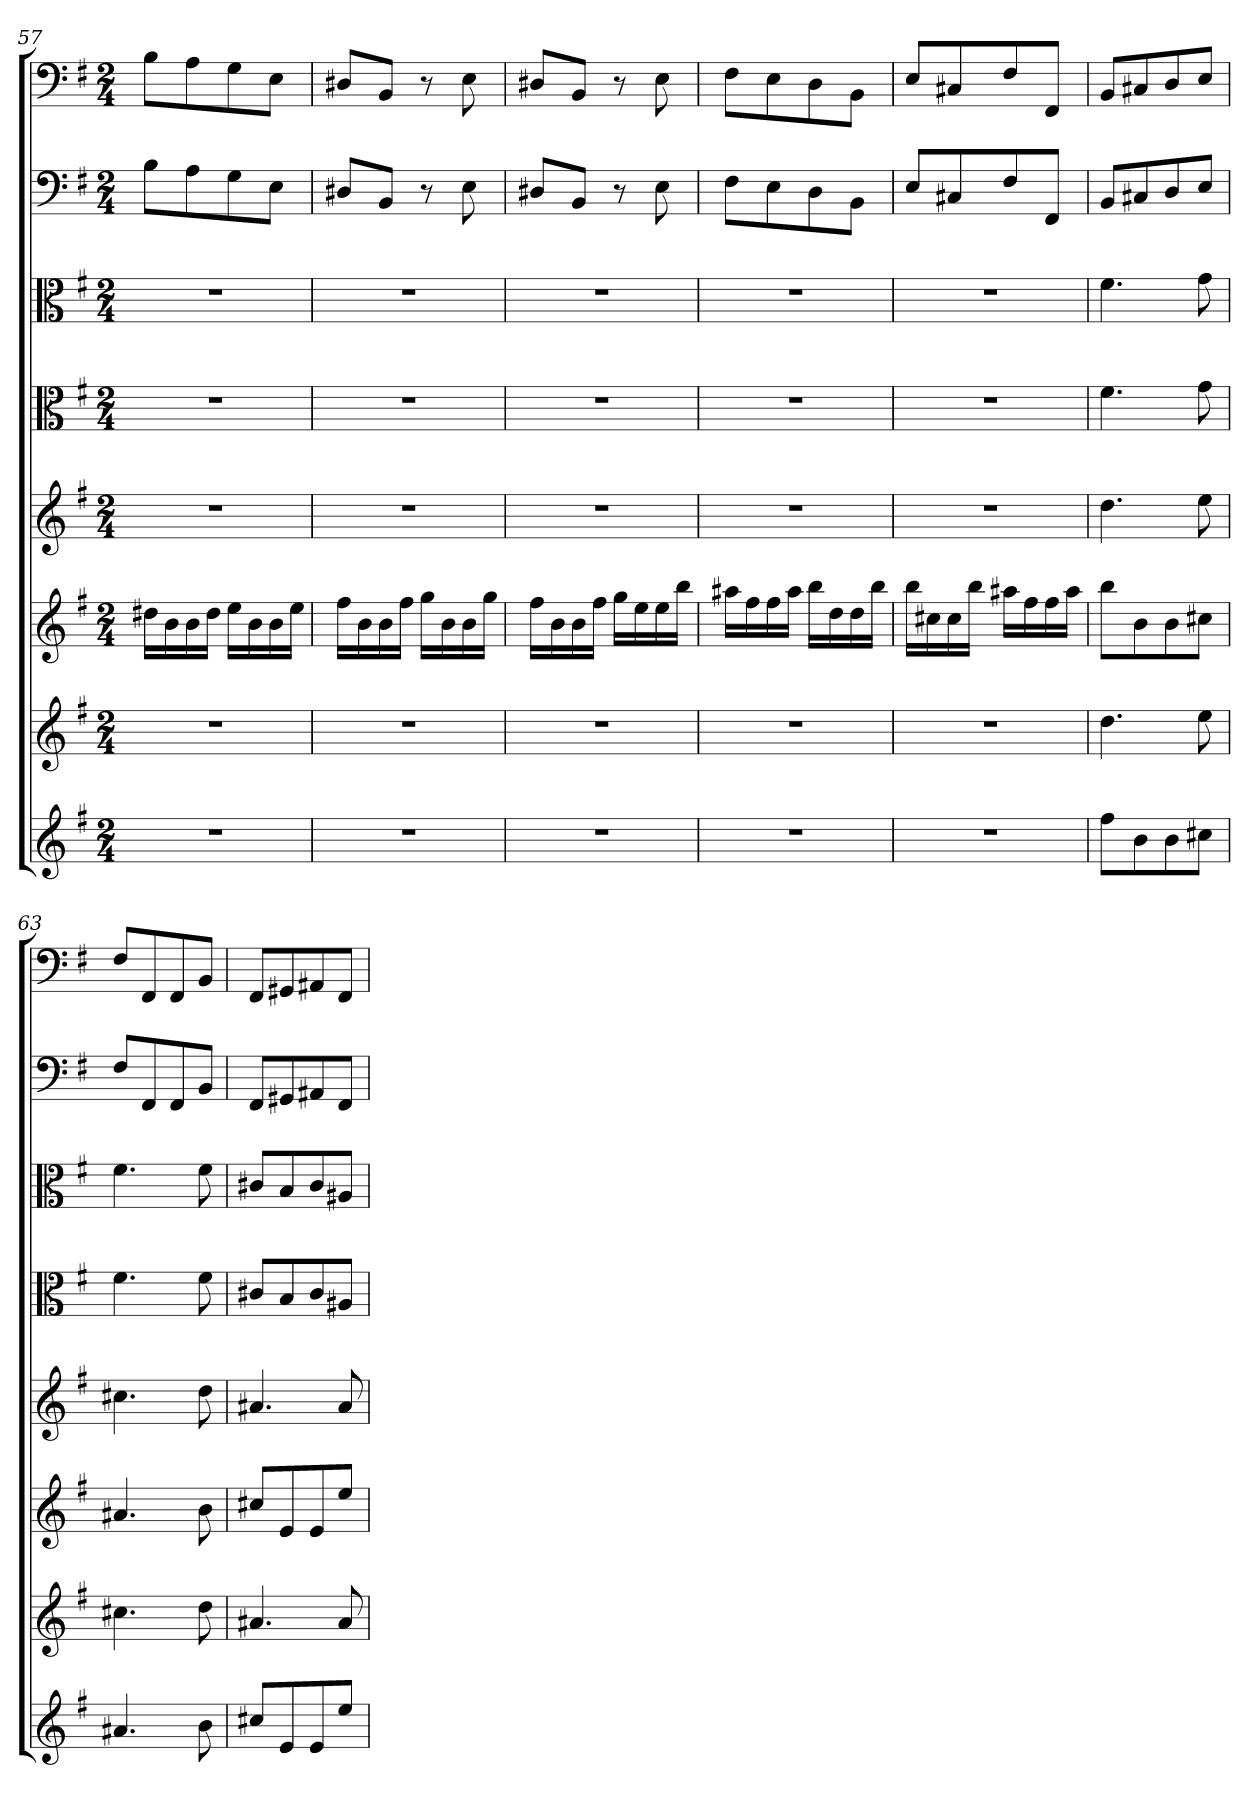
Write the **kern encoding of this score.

**kern	**kern	**kern	**kern	**kern	**kern	**kern	**kern
*part8	*part7	*part6	*part5	*part4	*part3	*part2	*part1
*staff8	*staff7	*staff6	*staff5	*staff4	*staff3	*staff2	*staff1
*clefG2	*clefG2	*clefG2	*clefG2	*clefC3	*clefC3	*clefF4	*clefF4
*k[f#]	*k[f#]	*k[f#]	*k[f#]	*k[f#]	*k[f#]	*k[f#]	*k[f#]
*e:	*e:	*e:	*e:	*e:	*e:	*e:	*e:
*M2/4	*M2/4	*M2/4	*M2/4	*M2/4	*M2/4	*M2/4	*M2/4
=57	=57	=57	=57	=57	=57	=57	=57
2r	2r	16dd#X\LL	2r	2r	2r	8B\L	8B\L
.	.	16b\	.	.	.	.	.
.	.	16b\	.	.	.	8A\	8A\
.	.	16dd#\JJ	.	.	.	.	.
.	.	16ee\LL	.	.	.	8G\	8G\
.	.	16b\	.	.	.	.	.
.	.	16b\	.	.	.	8E\J	8E\J
.	.	16ee\JJ	.	.	.	.	.
=58	=58	=58	=58	=58	=58	=58	=58
2r	2r	16ff#\LL	2r	2r	2r	8D#X/L	8D#X/L
.	.	16b\	.	.	.	.	.
.	.	16b\	.	.	.	8BB/J	8BB/J
.	.	16ff#\JJ	.	.	.	.	.
.	.	16gg\LL	.	.	.	8r	8r
.	.	16b\	.	.	.	.	.
.	.	16b\	.	.	.	8E\	8E\
.	.	16gg\JJ	.	.	.	.	.
=59	=59	=59	=59	=59	=59	=59	=59
2r	2r	16ff#\LL	2r	2r	2r	8D#X/L	8D#X/L
.	.	16b\	.	.	.	.	.
.	.	16b\	.	.	.	8BB/J	8BB/J
.	.	16ff#\JJ	.	.	.	.	.
.	.	16gg\LL	.	.	.	8r	8r
.	.	16ee\	.	.	.	.	.
.	.	16ee\	.	.	.	8E\	8E\
.	.	16bb\JJ	.	.	.	.	.
=60	=60	=60	=60	=60	=60	=60	=60
2r	2r	16aa#X\LL	2r	2r	2r	8F#\L	8F#\L
.	.	16ff#\	.	.	.	.	.
.	.	16ff#\	.	.	.	8E\	8E\
.	.	16aa#\JJ	.	.	.	.	.
.	.	16bb\LL	.	.	.	8D\	8D\
.	.	16dd\	.	.	.	.	.
.	.	16dd\	.	.	.	8BB\J	8BB\J
.	.	16bb\JJ	.	.	.	.	.
=61	=61	=61	=61	=61	=61	=61	=61
2r	2r	16bb\LL	2r	2r	2r	8E/L	8E/L
.	.	16cc#X\	.	.	.	.	.
.	.	16cc#\	.	.	.	8C#X/	8C#X/
.	.	16bb\JJ	.	.	.	.	.
.	.	16aa#X\LL	.	.	.	8F#/	8F#/
.	.	16ff#\	.	.	.	.	.
.	.	16ff#\	.	.	.	8FF#/J	8FF#/J
.	.	16aa#\JJ	.	.	.	.	.
=62	=62	=62	=62	=62	=62	=62	=62
8ff#\L	4.dd\	8bb\L	4.dd\	4.f#\	4.f#\	8BB/L	8BB/L
8b\	.	8b\	.	.	.	8C#X/	8C#X/
8b\	.	8b\	.	.	.	8D/	8D/
8cc#X\J	8ee\	8cc#X\J	8ee\	8g\	8g\	8E/J	8E/J
=63	=63	=63	=63	=63	=63	=63	=63
4.a#X/	4.cc#X\	4.a#X/	4.cc#X\	4.f#\	4.f#\	8F#/L	8F#/L
.	.	.	.	.	.	8FF#/	8FF#/
.	.	.	.	.	.	8FF#/	8FF#/
8b\	8dd\	8b\	8dd\	8f#\	8f#\	8BB/J	8BB/J
=64	=64	=64	=64	=64	=64	=64	=64
8cc#X/L	4.a#X/	8cc#X/L	4.a#X/	8c#X/L	8c#X/L	8FF#/L	8FF#/L
8e/	.	8e/	.	8B/	8B/	8GG#X/	8GG#X/
8e/	.	8e/	.	8c#/	8c#/	8AA#X/	8AA#X/
8ee/J	8a#/	8ee/J	8a#/	8A#X/J	8A#X/J	8FF#/J	8FF#/J
=	=	=	=	=	=	=	=
*-	*-	*-	*-	*-	*-	*-	*-
